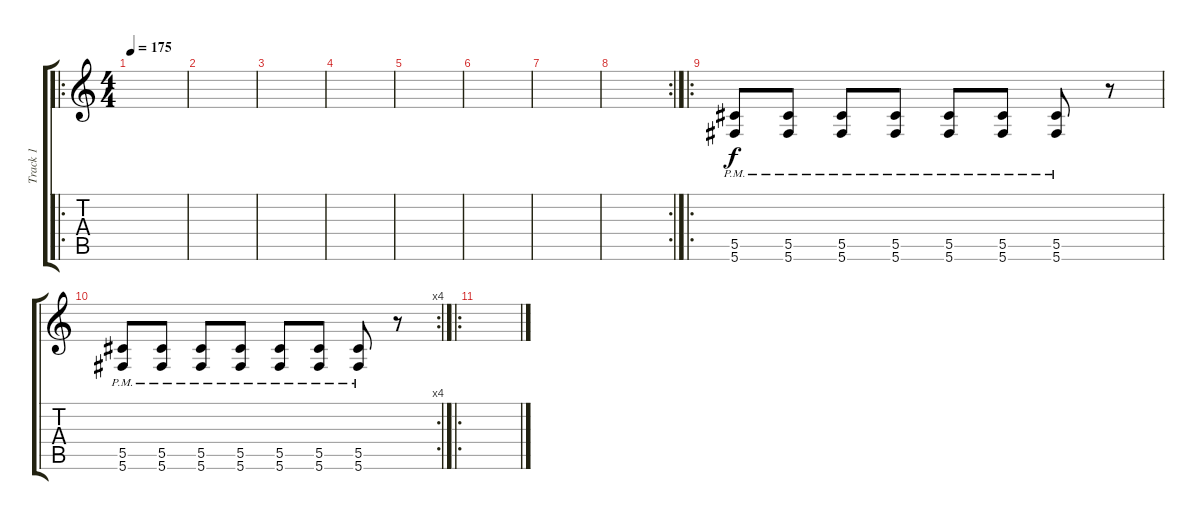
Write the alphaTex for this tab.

\track ("Track 1" "Track 1") {instrument distortionguitar}
\staff {score tabs}
\tuning (Eb4 Bb3 Gb3 Db3 Ab2 Db2) {hide}
\ro
\ts (4 4)
\tempo 175
\clef g2
\ks c
|
|
|
|
|
|
|
\rc 2
|
\ro
(5.5{pm} 5.6{pm}).8 (5.5{pm} 5.6{pm}).8 (5.5{pm} 5.6{pm}).8 (5.5{pm} 5.6{pm}).8 (5.5{pm} 5.6{pm}).8 (5.5{pm} 5.6{pm}).8 (5.5{pm} 5.6{pm}).8 r.8 |
\rc 4
(5.5{pm} 5.6{pm}).8 (5.5{pm} 5.6{pm}).8 (5.5{pm} 5.6{pm}).8 (5.5{pm} 5.6{pm}).8 (5.5{pm} 5.6{pm}).8 (5.5{pm} 5.6{pm}).8 (5.5{pm} 5.6{pm}).8 r.8 |
\ro
